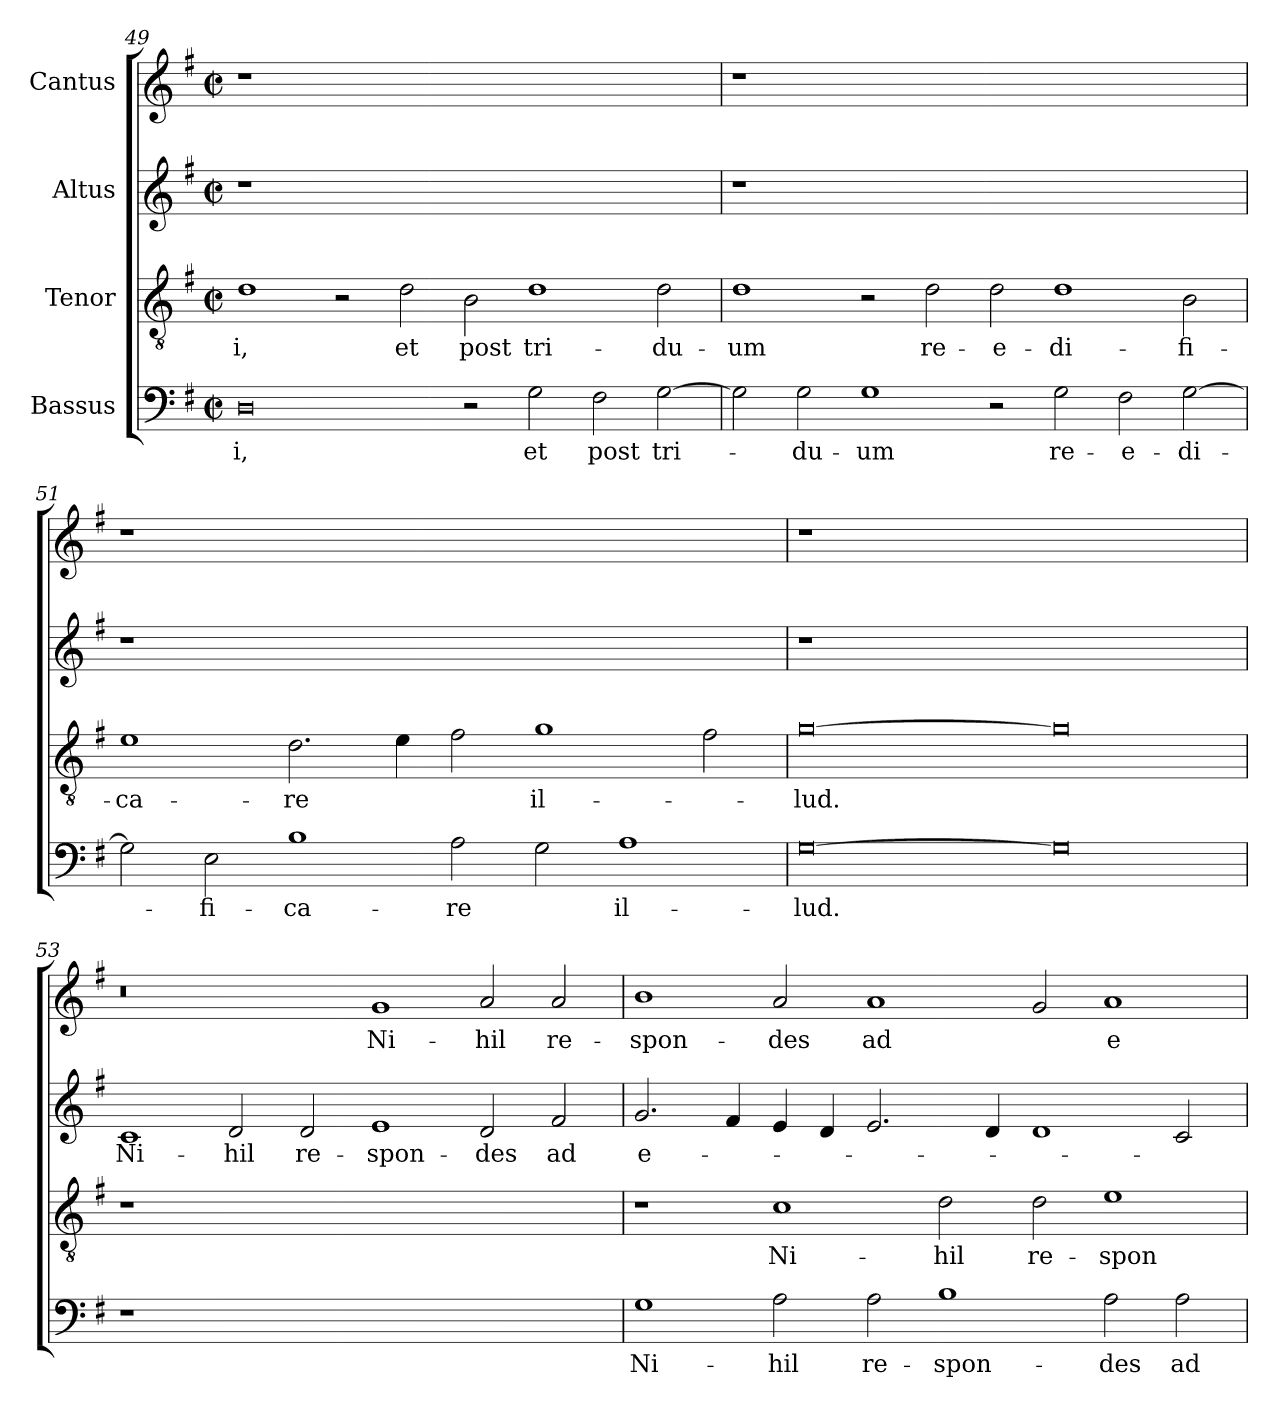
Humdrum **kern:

**kern	**text	**kern	**text	**kern	**text	**kern	**text
*part4	*part4	*part3	*part3	*part2	*part2	*part1	*part1
*staff4	*staff4	*staff3	*staff3	*staff2	*staff2	*staff1	*staff1
*I"Bassus	*	*I"Tenor	*	*I"Altus	*	*I"Cantus	*
!!LO:PB:g=z
*clefF4	*	*clefGv2	*	*clefG2	*	*clefG2	*
*k[f#]	*	*k[f#]	*	*k[f#]	*	*k[f#]	*
*G:	*	*G:	*	*G:	*	*G:	*
*M2/2	*	*M2/2	*	*M2/2	*	*M2/2	*
*met(c|)	*	*met(c|)	*	*met(c|)	*	*met(c|)	*
=49	=49	=49	=49	=49	=49	=49	=49
!	!LO:LY:b	!	!LO:LY:b	!	!	!	!
0D	-i,	1d	-i,	1r	.	1r	.
.	.	2r	.	0.ryy	.	0.ryy	.
!	!	!	!LO:LY:b	!	!	!	!
.	.	2d\	et	.	.	.	.
!	!	!	!LO:LY:b	!	!	!	!
2r	.	2B\	post	.	.	.	.
!	!LO:LY:b	!	!LO:LY:b	!	!	!	!
2G\	et	1d	tri-	.	.	.	.
!	!LO:LY:b	!	!	!	!	!	!
2F#\	post	.	.	.	.	.	.
!	!LO:LY:b	!	!LO:LY:b	!	!	!	!
[2G\	tri-	2d\	-du-	.	.	.	.
=50	=50	=50	=50	=50	=50	=50	=50
!	!	!	!LO:LY:b	!	!	!	!
2G\]	.	1d	-um	1r	.	1r	.
!	!LO:LY:b	!	!	!	!	!	!
2G\	-du-	.	.	.	.	.	.
!	!LO:LY:b	!	!	!	!	!	!
1G	-um	2r	.	0.ryy	.	0.ryy	.
!	!	!	!LO:LY:b	!	!	!	!
.	.	2d\	re-	.	.	.	.
!	!	!	!LO:LY:b	!	!	!	!
2r	.	2d\	-e-	.	.	.	.
!	!LO:LY:b	!	!LO:LY:b	!	!	!	!
2G\	re-	1d	-di-	.	.	.	.
!	!LO:LY:b	!	!	!	!	!	!
2F#\	-e-	.	.	.	.	.	.
!	!LO:LY:b	!	!LO:LY:b	!	!	!	!
[2G\	-di-	2B\	-fi-	.	.	.	.
=51	=51	=51	=51	=51	=51	=51	=51
!	!	!	!LO:LY:b	!	!	!	!
2G\]	.	1e	-ca-	1r	.	1r	.
!	!LO:LY:b	!	!	!	!	!	!
2E\	-fi-	.	.	.	.	.	.
!	!LO:LY:b	!	!LO:LY:b	!	!	!	!
1B	-ca-	2.d\	-re	0.ryy	.	0.ryy	.
.	.	4e\	.	.	.	.	.
!	!LO:LY:b	!	!	!	!	!	!
2A\	-re	2f#\	.	.	.	.	.
!	!	!	!LO:LY:b	!	!	!	!
2G\	.	1g	il-	.	.	.	.
!	!LO:LY:b	!	!	!	!	!	!
1A	il-	.	.	.	.	.	.
.	.	2f#\	.	.	.	.	.
=52	=52	=52	=52	=52	=52	=52	=52
!	!LO:LY:b	!	!LO:LY:b	!	!	!	!
[0G	-lud.	[0g	-lud.	1r	.	1r	.
.	.	.	.	0.ryy	.	0.ryy	.
0G]	.	0g]	.	.	.	.	.
!!LO:LB:g=z
=53	=53	=53	=53	=53	=53	=53	=53
!	!	!	!	!	!LO:LY:b	!	!
1r	.	1r	.	1c	Ni-	0r	.
!	!	!	!	!	!LO:LY:b	!	!
0.ryy	.	0.ryy	.	2d/	-hil	.	.
!	!	!	!	!	!LO:LY:b	!	!
.	.	.	.	2d/	re-	.	.
!	!	!	!	!	!LO:LY:b	!	!LO:LY:b
.	.	.	.	1e	-spon-	1g	Ni-
!	!	!	!	!	!LO:LY:b	!	!LO:LY:b
.	.	.	.	2d/	-des	2a/	-hil
!	!	!	!	!	!LO:LY:b	!	!LO:LY:b
.	.	.	.	2f#/	ad	2a/	re-
=54	=54	=54	=54	=54	=54	=54	=54
!	!LO:LY:b	!	!	!	!LO:LY:b	!	!LO:LY:b
1G	Ni-	1r	.	2.g/	e-	1b	-spon-
.	.	.	.	4f#/	.	.	.
!	!LO:LY:b	!	!LO:LY:b	!	!	!	!LO:LY:b
2A\	-hil	1c	Ni-	4e/	.	2a/	-des
.	.	.	.	4d/	.	.	.
!	!LO:LY:b	!	!	!	!	!	!LO:LY:b
2A\	re-	.	.	2.e/	.	1a	ad
!	!LO:LY:b	!	!LO:LY:b	!	!	!	!
1B	-spon-	2d\	-hil	.	.	.	.
.	.	.	.	4d/	.	.	.
!	!	!	!LO:LY:b	!	!	!	!
.	.	2d\	re-	1d	.	2g/	.
!	!LO:LY:b	!	!LO:LY:b	!	!	!	!LO:LY:b
2A\	-des	1e	-spon-	.	.	1a	e-
!	!LO:LY:b	!	!	!	!	!	!
2A\	ad	.	.	2c/	.	.	.
=	=	=	=	=	=	=	=
*-	*-	*-	*-	*-	*-	*-	*-
